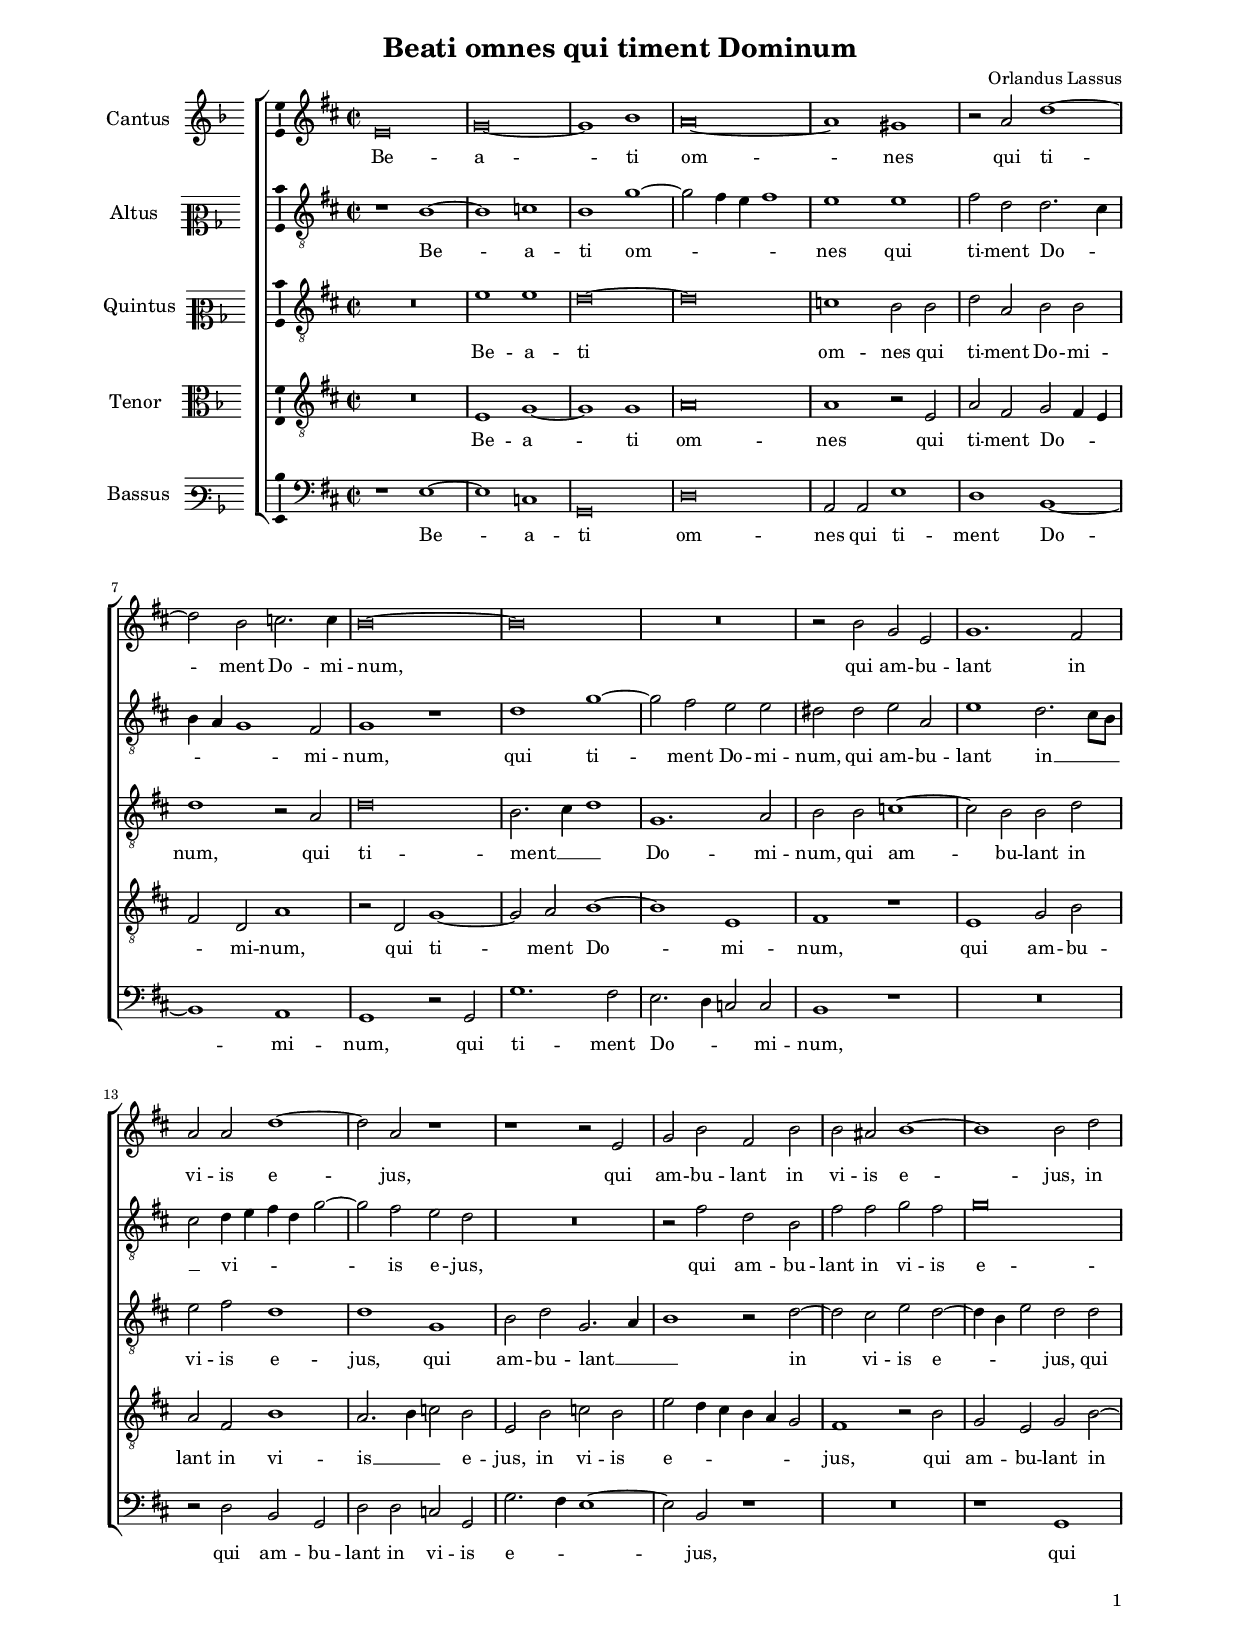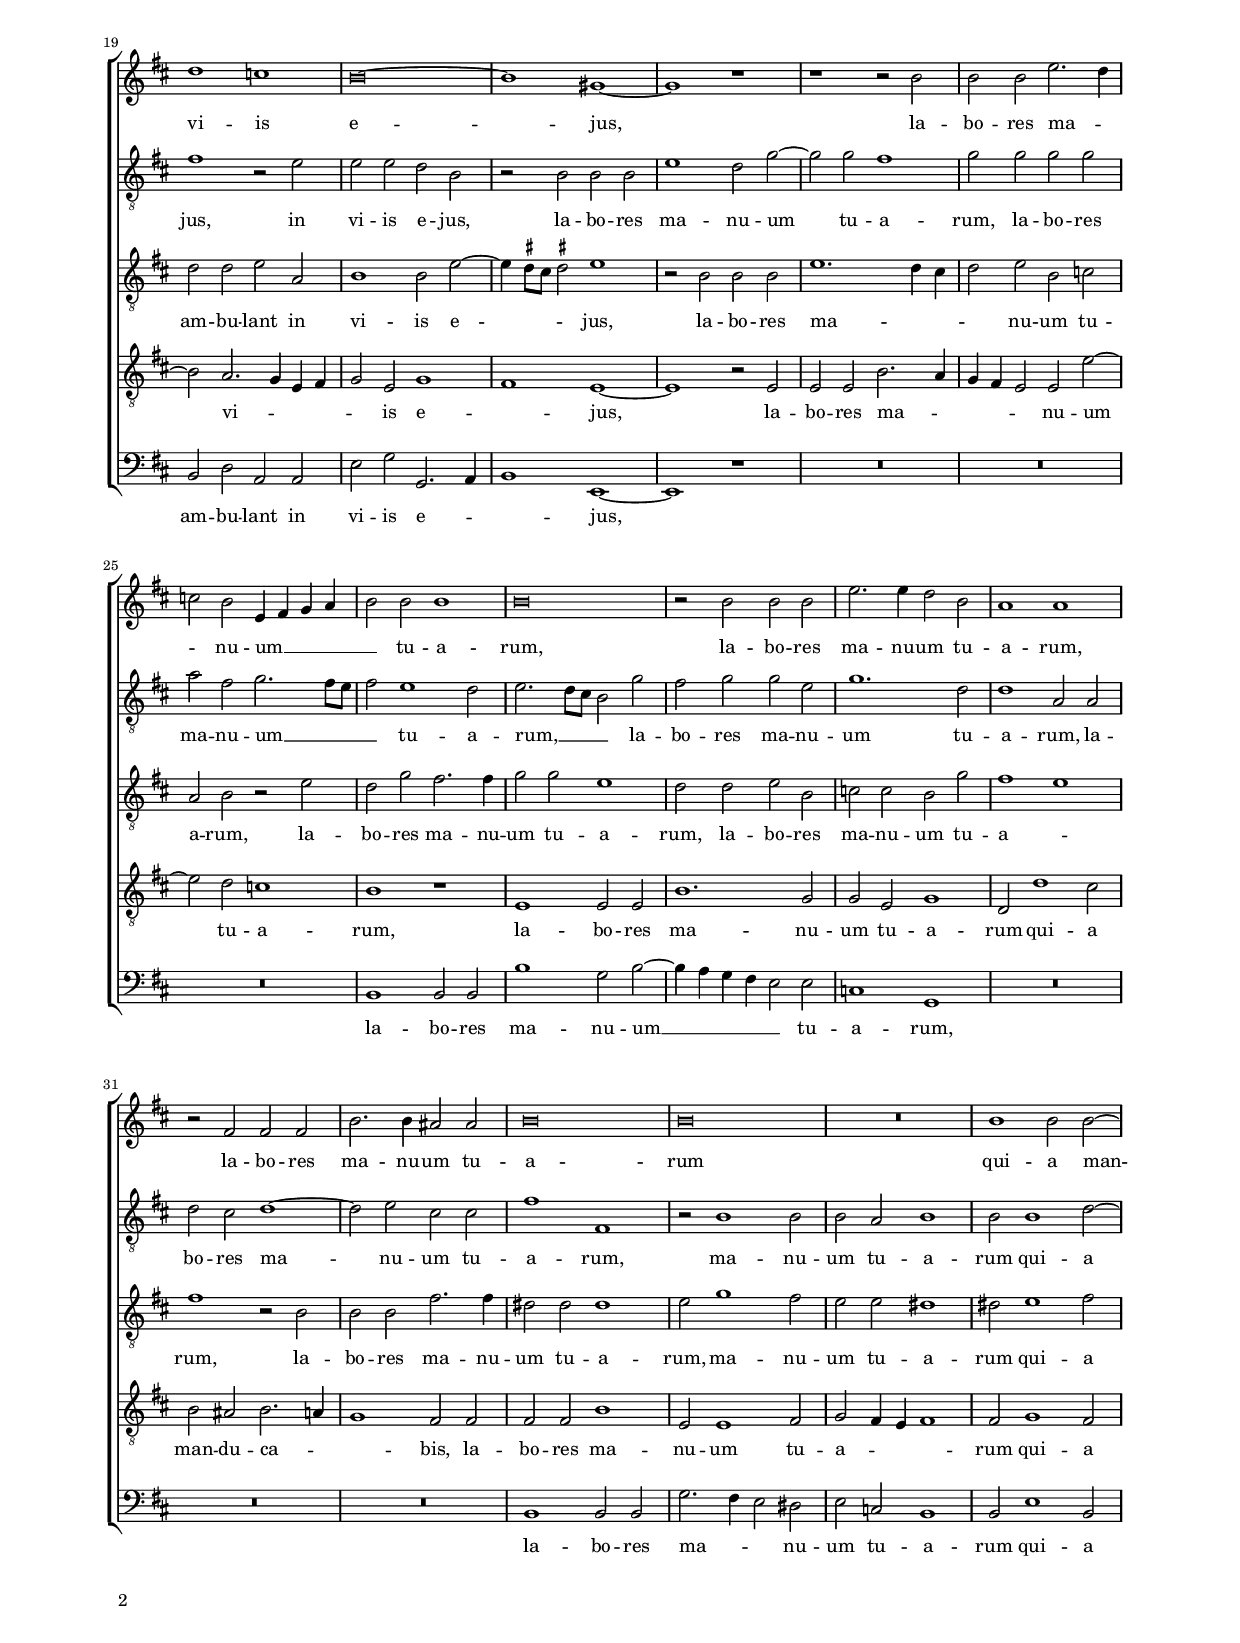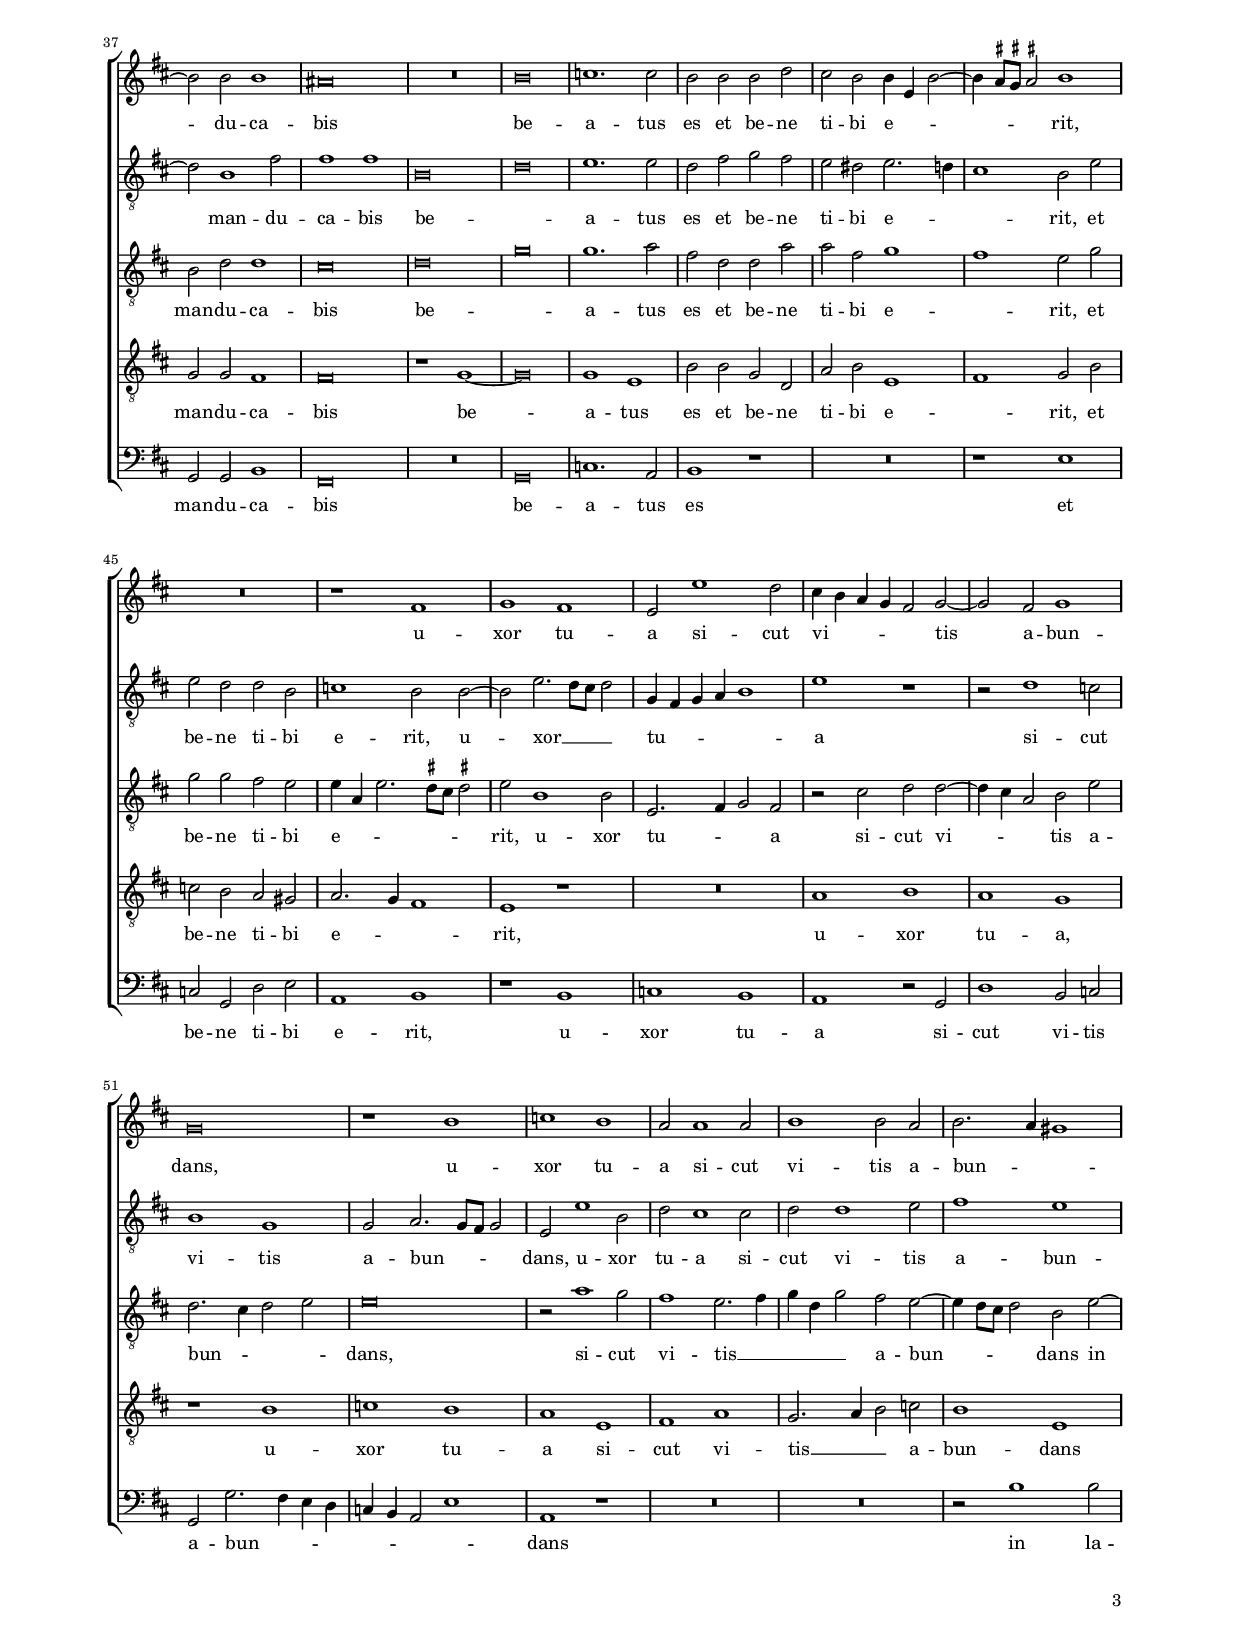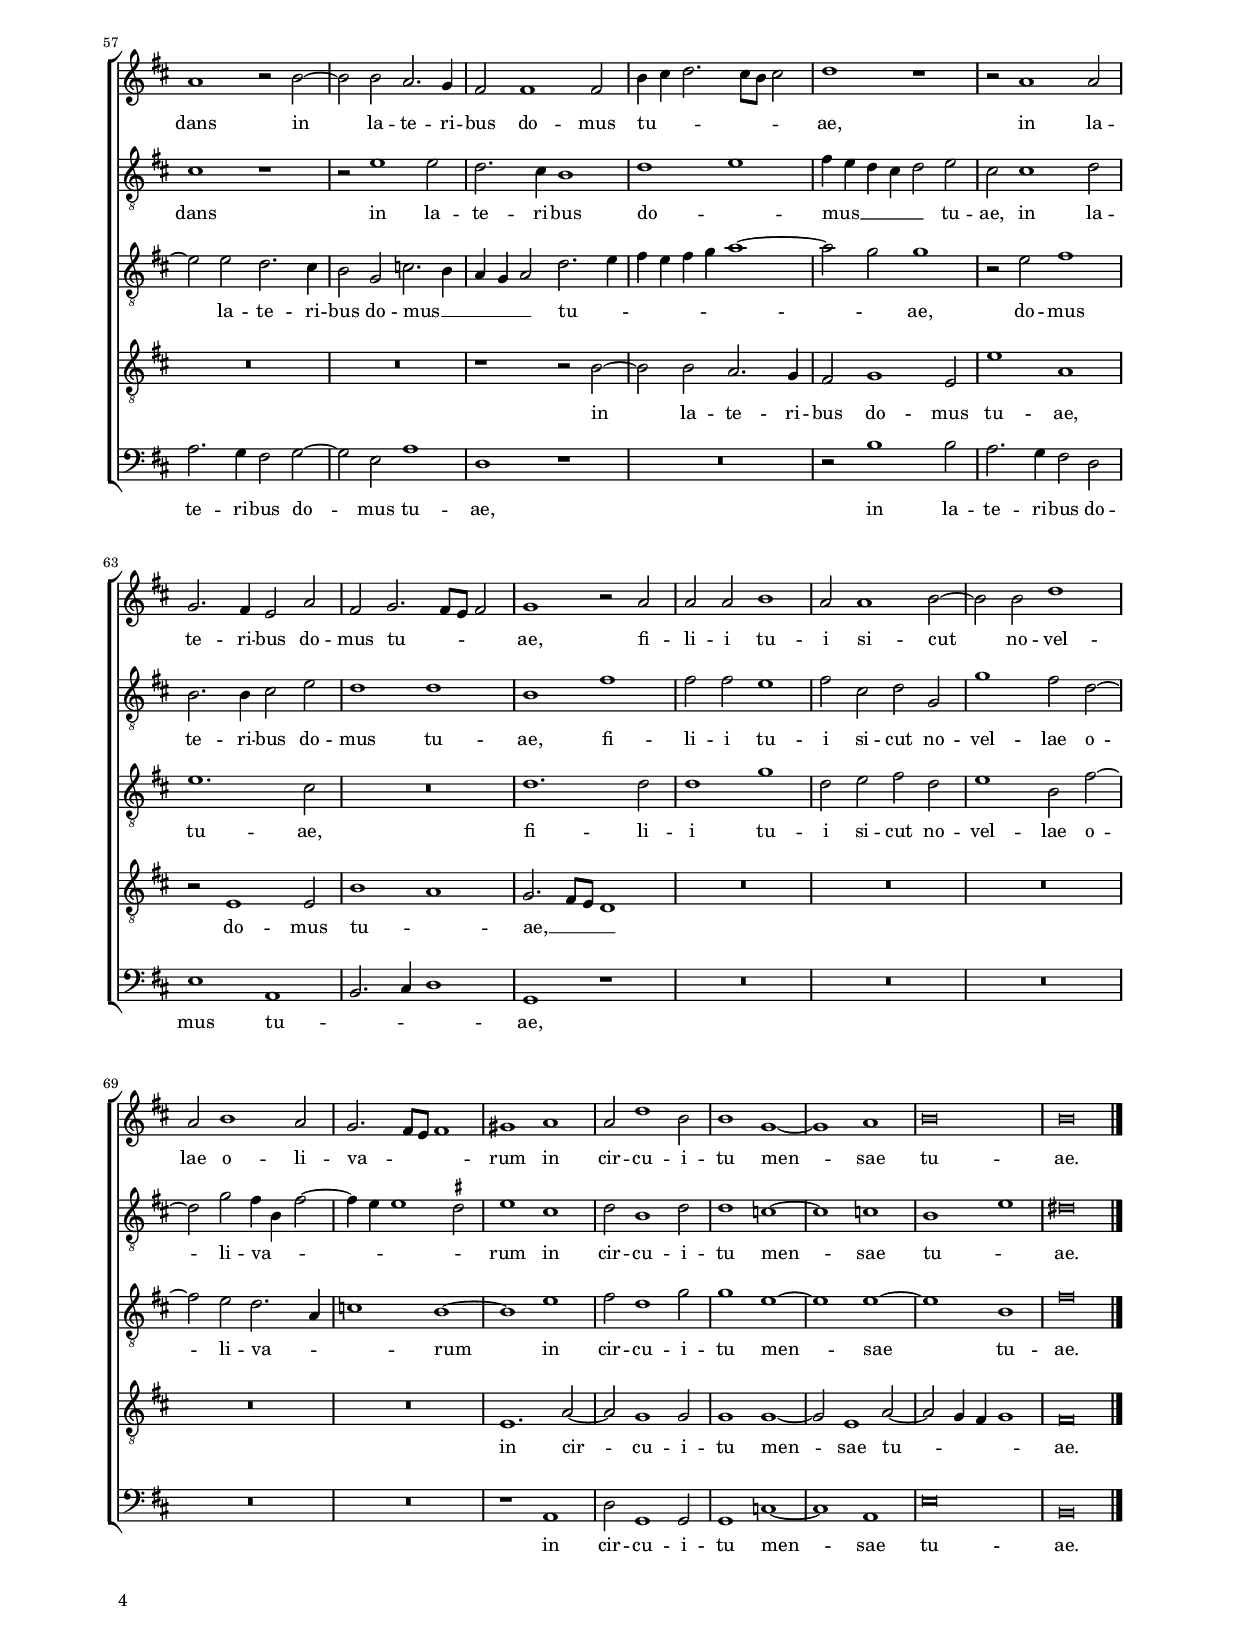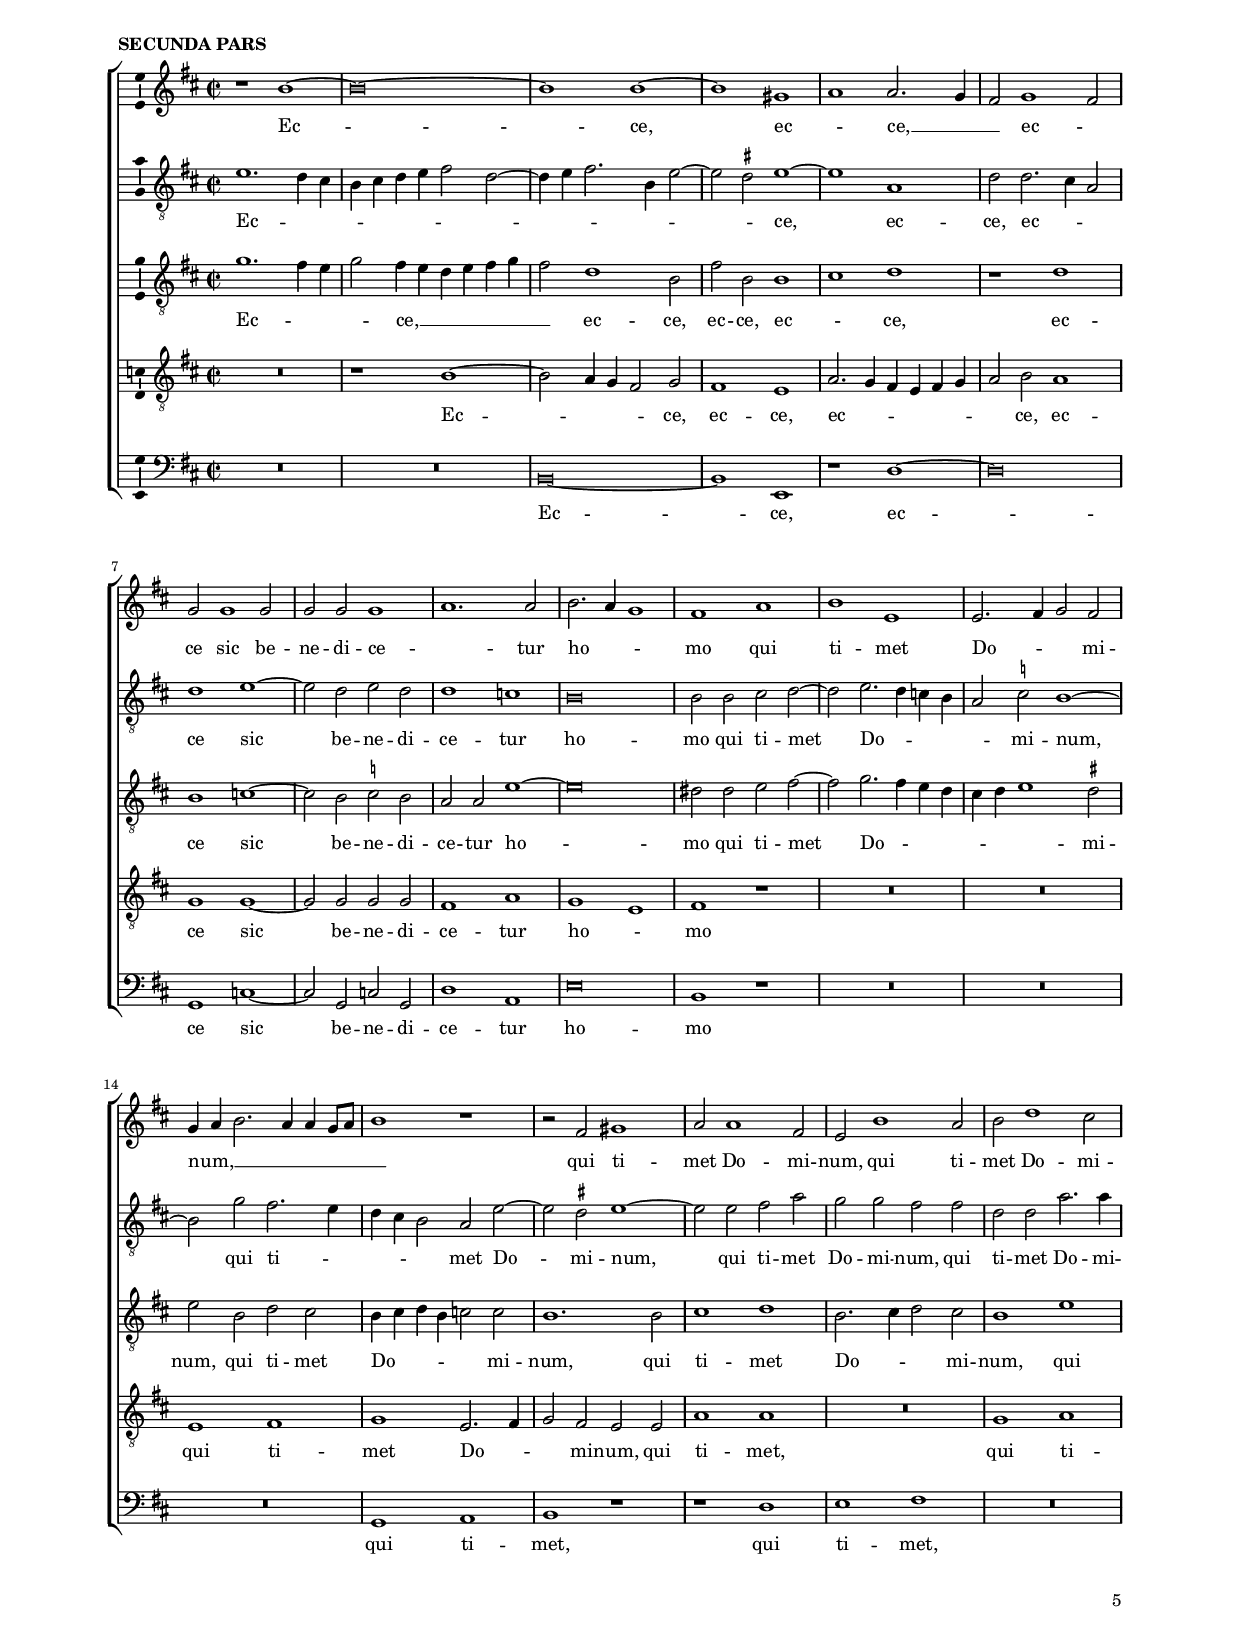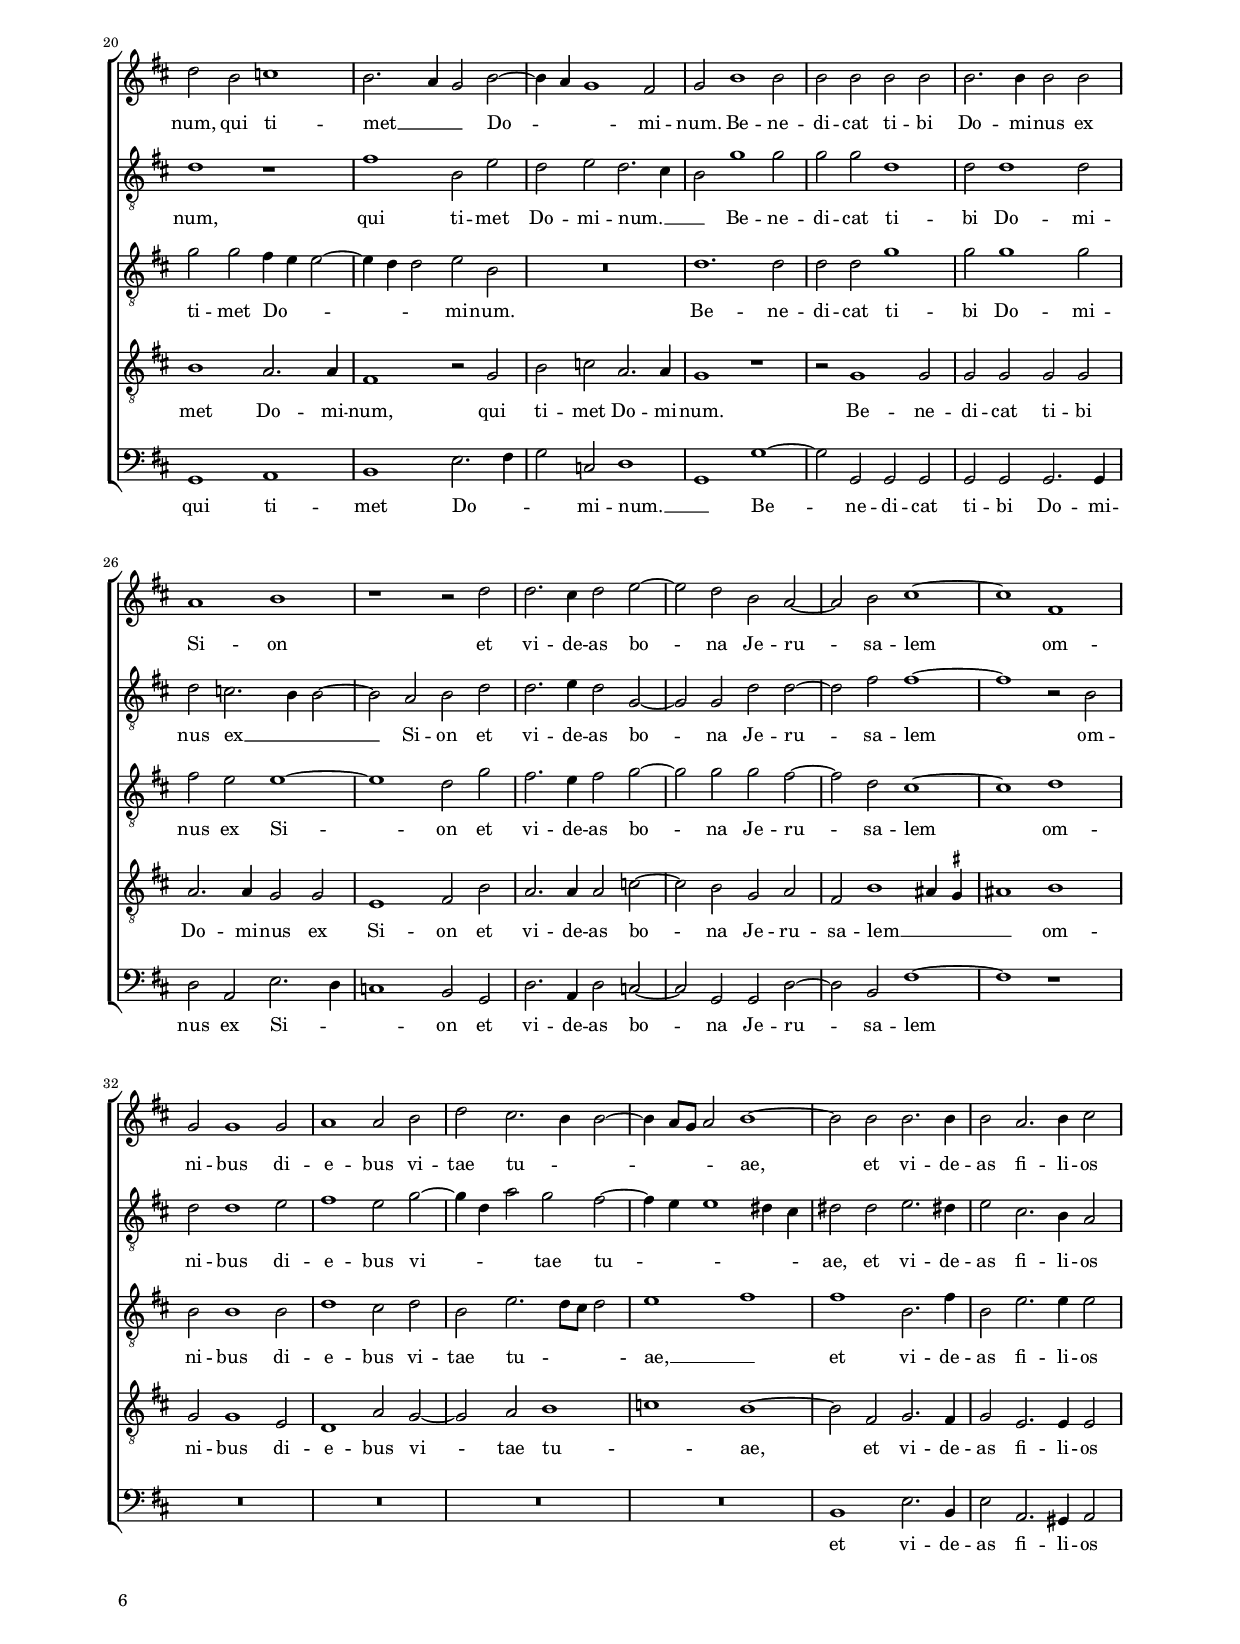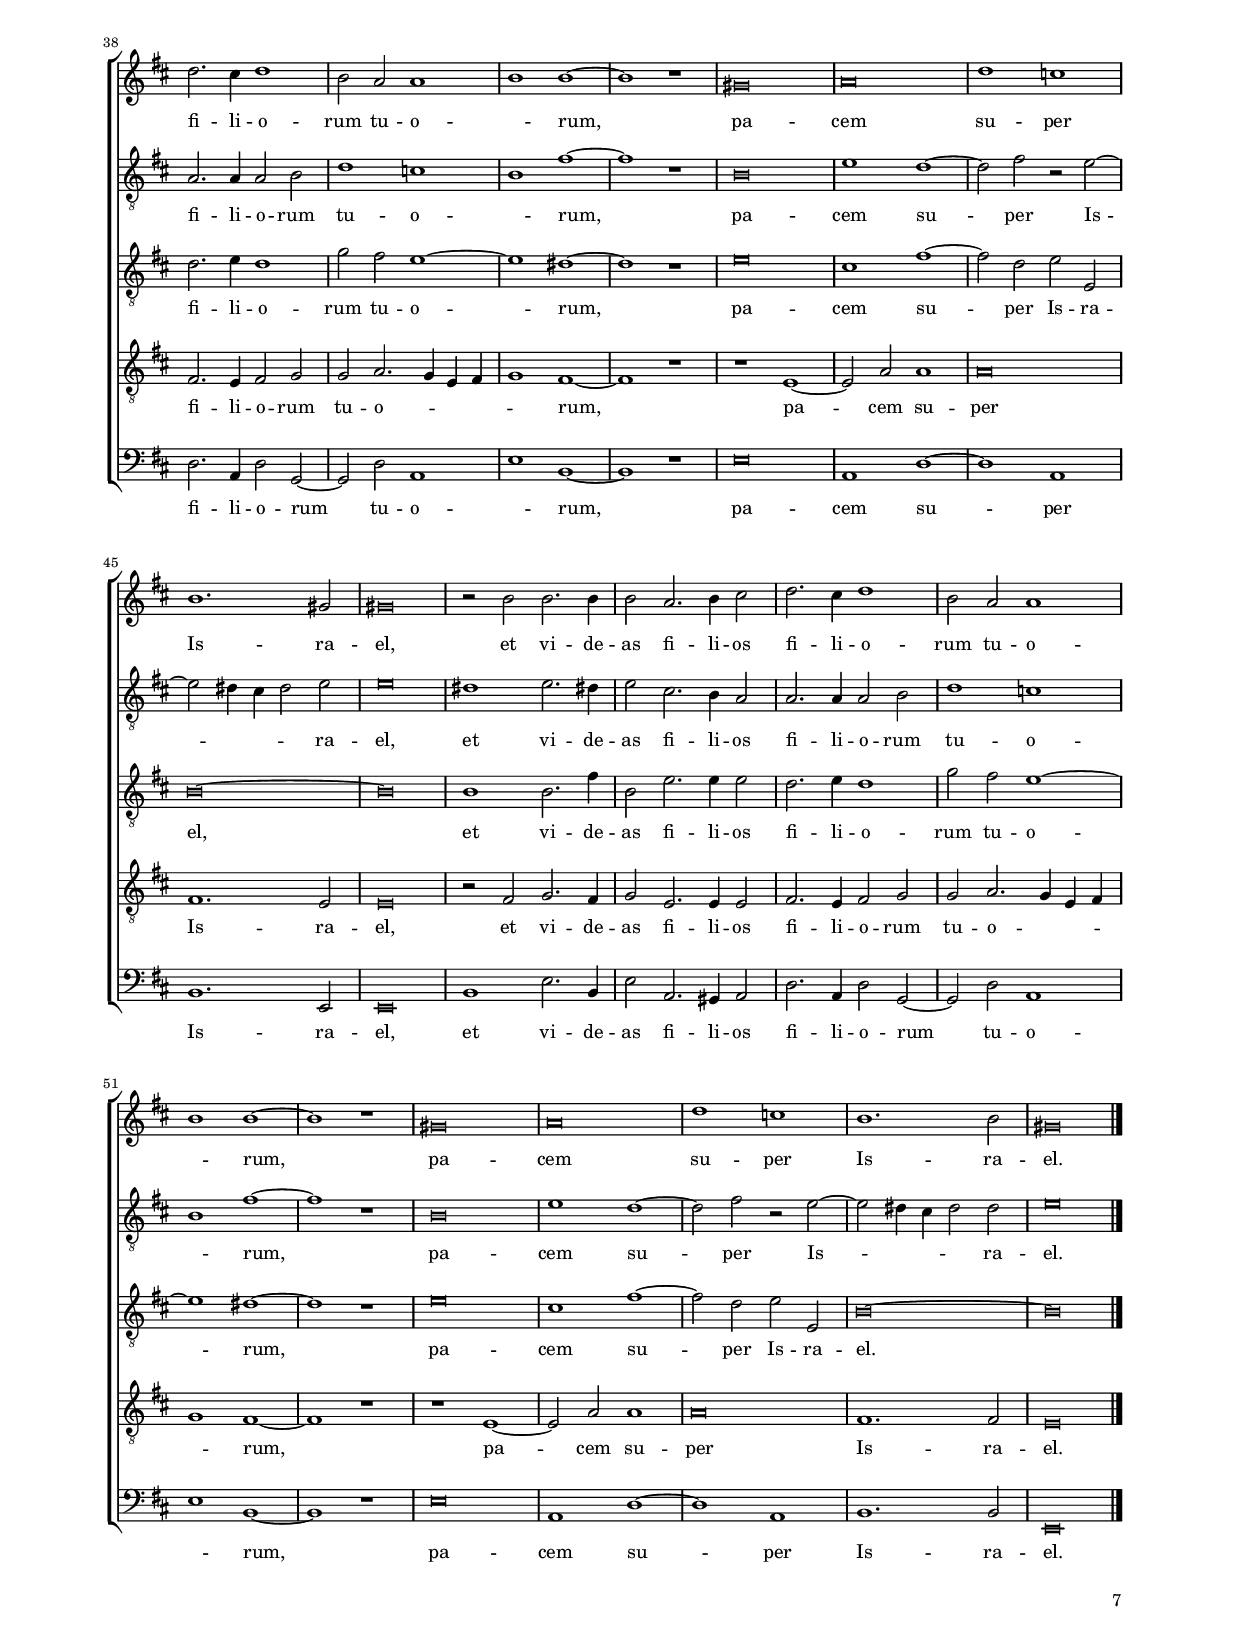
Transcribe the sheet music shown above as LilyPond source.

\header
{
  title="Beati omnes qui timent Dominum"
  composer="Orlandus Lassus"
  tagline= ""
}

\version "2.22.0"
\include "deutsch.ly"
#(set-global-staff-size 15)
#(ly:set-option 'point-and-click #f)

	
	ficta = { \once \set suggestAccidentals = ##t }
	
	forget = #(define-music-function (music) (ly:music?) #{
		\accidentalStyle forget
		$music
		\accidentalStyle default
		#})

    m = \melisma
    me = \melismaEnd

\paper
	{
	top-margin = 1.8 \cm
	bottom-margin = 1.2 \cm
	left-margin = 2 \cm
	right-margin = 2 \cm
	ragged-bottom = ##f
	ragged-last-bottom = ##t
	print-page-number = ##f
	score-system-spacing = #'((basic-distance . 16) (minimum-distance . 14) (padding . 5) (strechability . 150))
	system-system-spacing = #'((basic-distance . 16) (minimum-distance . 14) (padding . 5) (strechability . 150))
    oddFooterMarkup=\markup   \fill-line { "" \fromproperty #'page:page-number-string }
    evenFooterMarkup=\markup  \fill-line { \fromproperty #'page:page-number-string "" }
    last-bottom-spacing = #'((basic-distance . 12) (minimum-distance . 7) (padding . 4))
	systems-per-page = 3
%	min-systems-per-page = 3
	}

global = {
	\key f \major
	\time 2/2 \set Score.measureLength = #(ly:make-moment 2/1)
    \set Score.tempoHideNote = ##t
    \tempo 2 = 90
	\skip 1*2*76 \bar "|."
	}
	

incipitcantus = \markup { \score {
	{
	\set Staff.instrumentName = \markup { \fontsize #1 "Cantus" }
	\key f \major
	\clef violin
	s4 \bar ""
	}
	\layout  {
	raggedright = ##t
	indent = 1.5 \cm
	line-width = 2.5 \cm
	\context { \Staff \remove Time_signature_engraver }
	\override Staff.Clef.Y-extent = #'(0 . 0)
	}} \hspace #1 }
      
      
incipitaltus = \markup { \score {
	{
	\set Staff.instrumentName = \markup { \fontsize #1 "Altus" }
	\key f \major
	\clef mezzosoprano
	s4 \bar ""
	}
	\layout  {
	raggedright = ##t
	indent = 1.5 \cm
	line-width = 2.5 \cm
	\context { \Staff \remove Time_signature_engraver }
	\override Staff.Clef.Y-extent = #'(0 . 0)
	}} \hspace #1 }
      
      
incipitquintus = \markup { \score {
	{
	\set Staff.instrumentName = \markup { \fontsize #1 "Quintus" }
	\key f \major
	\clef mezzosoprano
	s4 \bar ""
	}
	\layout  {
	raggedright = ##t
	indent = 1.5 \cm
	line-width = 2.5 \cm
	\context { \Staff \remove Time_signature_engraver }
	\override Staff.Clef.Y-extent = #'(0 . 0)
	}} \hspace #1 }


incipittenor = \markup { \score {
	{
	\set Staff.instrumentName = \markup { \fontsize #1 "Tenor" }
	\key f \major
	\clef alto
	s4 \bar ""
	}
	\layout  {
	raggedright = ##t
	indent = 1.5 \cm
	line-width = 2.5 \cm
	\context { \Staff \remove Time_signature_engraver }
	\override Staff.Clef.Y-extent = #'(0 . 0)
	}} \hspace #1 }
      
      
incipitbassus = \markup { \score {
	{
	\set Staff.instrumentName = \markup { \fontsize #1 "Bassus" }
	\key f \major
	\clef varbaritone
	s4 \bar ""
	}
	\layout  {
	raggedright = ##t
	indent = 1.5 \cm
	line-width = 2.5 \cm
	\context { \Staff \remove Time_signature_engraver }
	\override Staff.Clef.Y-extent = #'(0 . 0)
	}} \hspace #1 }


cantus = \relative c''
	{
	g\breve
	b\breve~
	b1 d
	c\breve~
%5
	c1 h |
	r2 c f1~
	f2 d es2. es4
	d\breve~
	d\breve
%10
	R\breve |
	r2 d b g
	b1. a2
	c2 c f1~
	f2 c r1
%15
	r1 r2 g |
	b2 d a d
	d2 cis d1~
	d1 d2 f
	f1 es
%20
	d\breve~ |
	d1 h~
	h1 r
	r1 r2 d
	d2 d g2. \m f4
%25
	es2 \me d g,4 \m a b c |
	d2 \me d d1
	d\breve
	r2 d d d
	g2. g4 f2 d
%30
	c1 c |
	r2 a a a
	d2. d4 cis2 cis
	d\breve
	d\breve
%35
	R\breve |
	d1 d2 d~
	d2 d d1
	cis\breve
	R\breve
%40
	d\breve |
	es1. es2
	d2 d d f
	e2 d d4 \m g, d'2~
	d4 \ficta cis8 \ficta h \ficta cis!2 \me d1
%45
	R\breve |
	r1 a
	b1 a
	g2 g'1 f2
	e4 \m d c b a2 \me b~
%50
	b2 a b1 |
	b\breve
	r1 d
	es1 d
	c2 c1 c2
%55
	d1 d2 c |
	d2. \m c4 h1 \me
	c1 r2 d~
	d2 d c2. b4
	a2 a1 a2
%60
	d4 \m e f2. e8 d e2 \me |
	f1 r
	r2 c1 c2
	b2. a4 g2 c
	a2 b2. \m a8 g a2 \me
%65
	b1 r2 c |
	c2 c d1
	c2 c1 d2~
	d2 d f1
	c2 d1 c2
%70
	b2. \m a8 g a1 \me |
	h1 c
	c2 f1 d2
	d1 b~
	b1 c
%75
	d\breve |
	d\breve |
	}


altus = \relative c'
  {
	r1 d~
	d1 es1
	d1 b'~
	b2 \m a4 g a1 \me
%5
	g1 g |
	a2 f f2. \m e4
	d4 c b1 \me a2
	b1 r
	f' b~
%10
	b2 a g g |
	fis2 fis g c,
	g'1 f2. \m e8 d
	e2 \me f4 \m g a f b2~
	b2 \me a g f
%15
	R\breve |
	r2 a f d
	a'2 a b a
	b\breve
	a1 r2 g
%20
	g2 g f d |
	r2 d d d
	g1 f2 b~
	b2 b a1
	b2 b b b
%25
	c2 a b2. \m a8 g |
	a2 \me g1 f2
	g2. \m f8 e d2 \me b'
	a2 b b g
	b1. f2
%30
	f1 c2 c |
	f2 e f1~
	f2 g e e
	a1 a,
	r2 d1 d2
%35
	d2 c d1 |
	d2 d1 f2~
	f2 d1 a'2
	a1 a
	d,\breve \m
%40
	f\breve \me |
	g1. g2
	f2 a b a
	g2 fis g2. \m f4
	e1 \me d2 g
%45
	g2 f f d |
	es1 d2 d~
	d2 g2. \m f8 e f2 \me
	b,4 \m a b c d1 \me
	g1 r
%50
	r2 f1 es2 |
	d1 b
	b2 c2. \m b8 a b2 \me
	g2 g'1 d2
	f2 e1 e2
%55
	f2 f1 g2 |
	a1 g
	e1 r
	r2 g1 g2
	f2. e4 d1
%60
	f1 \m g \me |
	a4 \m g f e f2 \me g
	e2 e1 f2
	d2. d4 e2 g
	f1 f
%65
	d1 a'1 |
	a2 a g1
	a2 e f b,
	b'1 a2 f~
	f2 b a4 \m d, a'2~
%70
	a4 g g1 \ficta fis2 \me |
	g1 e
	f2 d1 f2
	f1 es~
	es es
%75
	d1 \m g \me |
	fis\breve |
	}


quintus = \relative c'
	{
	R\breve
	g'1 g
	f\breve~
	f\breve
%5
	es1 d2 d |
	f2 c d d
	f1 r2 c
	f\breve
	d2. \m e4 f1 \me
%10
	b,1. c2 |
	d2 d es1~
	es2 d d f
	g2 a f1
	f1 b,
%15
	d2 f b,2. \m c4 |
	d1 \me r2 f~
	f2 e g f~
	f4 \m d g2 \me f f
	f2 f g c,
%20
	d1 d2 g~ |
	g4 \m \ficta fis8 e \ficta fis!2 \me g1
	r2 d d d
	g1. \m f4 e
	f2 \me g d es
%25
	c2 d r g |
	f2 b a2. a4
	b2 b g1
	f2 f g d
	es2 es d b'
%30
	a1 \m g \me |
	a1 r2 d,
	d2 d a'2. a4
	fis2 fis fis1
	g2 b1 a2
%35
	g2 g fis1 |
	fis2 g1 a2
	d,2 f f1
	e\breve
	f\breve \m
%40
	b\breve \me |
	b1. c2
	a2 f f c'
	c2 a b1 \m
	a1 \me g2 b
%45
	b2 b a g |
	g4 \m c, g'2. \ficta fis8 e \ficta fis!2 \me
	g2 d1 d2
	g,2. \m a4 b2 \me a
	r2 e' f f~
%50
	f4 \m e c2 \me d g |
	f2. \m e4 f2 g \me
	g\breve
	r2 c1 b2
	a1 g2. \m a4
%55
	b4 f b2 \me a g~ |
	g4 \m f8 e f2 \me d g~
	g2 g f2. e4
	d2 b es2. \m d4
	c4 b c2 \me f2. \m g4
%60
	a4 g a b c1~ |
	c2 b \me b1
	r2 g a1
	g1. e2
	R\breve
%65
	f1. f2 |
	f1 b
	f2 g a f
	g1 d2 a'~
	a2 g f2. \m c4
%70
	es1 \me d~ |
	d1 g
	a2 f1 b2
	b1 g~
	g1 g~
%75
	g1 d |
	a'\breve |
	}


tenor = \relative c'
	{
	R\breve
	g1 b~
	b1 b
	c\breve
%5
	c1 r2 g |
	c2 a b \m a4 g
	a2 \me f c'1
	r2 f, b1~
	b2 c d1~
%10
	d1 g, |
	a1 r
	g1 b2 d
	c2 a d1
	c2. \m d4 es2 \me d
%15
	g,2 d' es d |
	g2 \m f4 e d c b2 \me
	a1 r2 d
	b2 g b d~
	d2 c2. \m b4 g a
%20
	b2 \me g b1 \m |
	a1 \me g~
	g1 r2 g
	g2 g d'2. \m c4
	b4 a g2 \me g g'~
%25
	g2 f es1 |
	d1 r
	g,1 g2 g
	d'1. b2
	b2 g b1
%30
	f2 f'1 e2 |
	d2 cis d2. \m c4
	b1 \me a2 a
	a2 a d1
	g,2 g1 a2
%35
	b2 \m a4 g a1 \me |
	a2 b1 a2
	b2 b a1
	a\breve
	r1 b~
%40
	b\breve |
	b1 g
	d'2 d b f
	c'2 d g,1 \m
	a1 \me b2 d
%45
	es2 d c h |
	c2. \m b4 a1 \me
	g1 r
	R\breve
	c1 d
%50
	c1 b |
	r1 d
	es1 d
	c1 g
	a1 c
%55
	b2. \m c4 d2 \me es |
	d1 g,
	R\breve
	R\breve
	r1 r2 d'~
%60
	d2 d c2. b4 |
	a2 b1 g2
	g'1 c,
	r2 g1 g2
	d'1 \m c \me
%65
	b2. \m a8 g f1 \me |
	R\breve
	R\breve
	R\breve
	R\breve
%70
	R\breve |
	g1. c2~
	c2 b1 b2
	b1 b~
	b2 g1 c2~
%75
	c2 \m b4 a b1 \me |
	a\breve |
	}


bassus = \relative c
	{
	r1 g'~
	g1 es
	b\breve
	f'\breve
%5
	c2 c g'1 |
	f1 d~
	d1 c
	b1 r2 b
	b'1. a2
%10
	g2. \m f4 es2 \me es |
	d1 r
	R\breve
	r2 f d b
	f'2 f es b
%15
	b'2. \m a4 g1~ |
	g2 \me d r1
	R\breve
	r1 b
	d2 f c c
%20
	g'2 b b,2. \m c4 |
	d1 \me g,~
	g1 r
	R\breve
	R\breve
%25
	R\breve |
	d'1 d2 d
	d'1 b2 d~
	d4 \m c b a g2 \me g
	es1 b
%30
	R\breve |
	R\breve
	R\breve
	d1 d2 d
	b'2. \m a4 g2 \me fis
%35
	g2 es d1 |
	d2 g1 d2
	b2 b d1
	a\breve
	R\breve
%40
	b\breve |
	es1. c2
	d1 r
	R\breve
	r1 g
%45
	es2 b f' g |
	c,1 d
	r1 d
	es1 d
	c1 r2 b
%50
	f'1 d2 es |
	b2 b'2. \m a4 g f
	es4 d c2 g'1 \me
	c,1 r
	R\breve
%55
	R\breve |
	r2 d'1 d2
	c2. b4 a2 b~
	b2 g c1
	f,1 r
%60
	R\breve |
	r2 d'1 d2
	c2. b4 a2 f
	g1 c,1 \m
	d2. e4 f1 \me
%65
	b,1 r |
	R\breve
	R\breve
	R\breve
	R\breve
%70
	R\breve |
	r1 c
	f2 b,1 b2
	b1 es~
	es1 c
%75
	g'\breve |
	d\breve |
	}


lyricscantus = \lyricmode {
	Be -- a -- ti om -- nes qui ti -- ment Do -- mi -- num,
	qui am -- bu -- lant in vi -- is e -- jus,
	qui am -- bu -- lant in vi -- is e -- jus,
	in vi -- is e -- jus,
	la -- bo -- res ma -- nu -- um __ tu -- a -- rum,
	la -- bo -- res ma -- nu -- um tu -- a -- rum,
	la -- bo -- res ma -- nu -- um tu -- a -- rum
	qui -- a man -- du -- ca -- bis
	be -- a -- tus es et be -- ne ti -- bi e -- rit,
	u -- xor tu -- a si -- cut vi -- tis a -- bun -- dans,
	u -- xor tu -- a si -- cut vi -- tis a -- bun -- dans
	in la -- te -- ri -- bus do -- mus tu -- ae,
	in la -- te -- ri -- bus do -- mus tu -- ae,
	fi -- li -- i tu -- i si -- cut no -- vel -- lae o -- li -- va -- rum
	in cir -- cu -- i -- tu men -- sae tu -- ae.
	}


lyricsaltus = \lyricmode {
	Be -- a -- ti om -- nes qui ti -- ment Do -- mi -- num,
	qui ti -- ment Do -- mi -- num,
	qui am -- bu -- lant in __ vi -- is e -- jus,
	qui am -- bu -- lant in vi -- is e -- jus,
	in vi -- is e -- jus,
	la -- bo -- res ma -- nu -- um tu -- a -- rum,
	la -- bo -- res ma -- nu -- um __ tu -- a -- rum, __
	la -- bo -- res ma -- nu -- um tu -- a -- rum,
	la -- bo -- res ma -- nu -- um tu -- a -- rum,
	ma -- nu -- um tu -- a -- rum
	qui -- a man -- du -- ca -- bis
	be -- a -- tus es et be -- ne ti -- bi e -- rit,
	et be -- ne ti -- bi e -- rit,
	u -- xor __ tu -- a si -- cut vi -- tis a -- bun -- dans,
	u -- xor tu -- a si -- cut vi -- tis a -- bun -- dans
	in la -- te -- ri -- bus do -- mus __ tu -- ae,
	in la -- te -- ri -- bus do -- mus tu -- ae,
	fi -- li -- i tu -- i si -- cut no -- vel -- lae o -- li -- va -- rum
	in cir -- cu -- i -- tu men -- sae tu -- ae.
	}


lyricsquintus = \lyricmode {
	Be -- a -- ti om -- nes qui ti -- ment Do -- mi -- num,
	qui ti -- ment __ Do -- mi -- num,
	qui am -- bu -- lant in vi -- is e -- jus,
	qui am -- bu -- lant __ in vi -- is e -- jus,
	qui am -- bu -- lant in vi -- is e -- jus,
	la -- bo -- res ma -- nu -- um tu -- a -- rum,
	la -- bo -- res ma -- nu -- um tu -- a -- rum,
	la -- bo -- res ma -- nu -- um tu -- a -- rum,
	la -- bo -- res ma -- nu -- um tu -- a -- rum,
	ma -- nu -- um tu -- a -- rum
	qui -- a man -- du -- ca -- bis
	be -- a -- tus es et be -- ne ti -- bi e -- rit,
	et be -- ne ti -- bi e -- rit,
	u -- xor tu -- a si -- cut vi -- tis a -- bun -- dans,
	si -- cut vi -- tis __ a -- bun -- dans
	in la -- te -- ri -- bus do -- mus __ tu -- ae,
	do -- mus tu -- ae,
	fi -- li -- i tu -- i si -- cut no -- vel -- lae o -- li -- va -- rum
	in cir -- cu -- i -- tu men -- sae tu -- ae.
	}


lyricstenor = \lyricmode {
	Be -- a -- ti om -- nes qui ti -- ment Do -- mi -- num,
	qui ti -- ment Do -- mi -- num,
	qui am -- bu -- lant in vi -- is __ e -- jus,
	in vi -- is e -- jus,
	qui am -- bu -- lant in vi -- is e -- jus,
	la -- bo -- res ma -- nu -- um tu -- a -- rum,
	la -- bo -- res ma -- nu -- um tu -- a -- rum
	qui -- a man -- du -- ca -- bis,
	la -- bo -- res ma -- nu -- um tu -- a -- rum
	qui -- a man -- du -- ca -- bis
	be -- a -- tus es et be -- ne ti -- bi e -- rit,
	et be -- ne ti -- bi e -- rit,
	u -- xor tu -- a,
	u -- xor tu -- a si -- cut vi -- tis __ a -- bun -- dans
	in la -- te -- ri -- bus do -- mus tu -- ae,
	do -- mus tu -- ae, __
	in cir -- cu -- i -- tu men -- sae tu -- ae.
	}


lyricsbassus = \lyricmode {
	Be -- a -- ti om -- nes qui ti -- ment Do -- mi -- num,
	qui ti -- ment Do -- mi -- num,
	qui am -- bu -- lant in vi -- is e -- jus,
	qui am -- bu -- lant in vi -- is e -- jus,
	la -- bo -- res ma -- nu -- um __ tu -- a -- rum,
	la -- bo -- res ma -- nu -- um tu -- a -- rum
	qui -- a man -- du -- ca -- bis
	be -- a -- tus es et be -- ne ti -- bi e -- rit,
	u -- xor tu -- a si -- cut vi -- tis a -- bun -- dans
	in la -- te -- ri -- bus do -- mus tu -- ae,
	in la -- te -- ri -- bus do -- mus tu -- ae,
	in cir -- cu -- i -- tu men -- sae tu -- ae.
	}


\score
{  
    \transpose f d {
	\new ChoirStaff \with { \override StaffGrouper.staff-staff-spacing.basic-distance = #12 }
	<<

	\new Staff << \global
	\new Voice="v1" {
		\set Staff.instrumentName=\incipitcantus
		\set Staff.midiInstrument = "reed organ"
		\clef violin
		\cantus }
	\new Lyrics \lyricsto "v1" {\lyricscantus }
	>>


	\new Staff << \global
	\new Voice="v2" {
		\set Staff.instrumentName=\incipitaltus
		\set Staff.midiInstrument = "reed organ"
        \clef "G_8"
		\altus}
	\new Lyrics \lyricsto "v2" {\lyricsaltus }
	>>


	\new Staff << \global
	\new Voice="v5" {
		\set Staff.instrumentName=\incipitquintus
		\set Staff.midiInstrument = "reed organ"
		\clef "G_8"
		\quintus}
	\new Lyrics \lyricsto "v5" {\lyricsquintus }
	>>


	\new Staff << \global
	\new Voice="v3" {
		\set Staff.instrumentName=\incipittenor
		\set Staff.midiInstrument = "reed organ"
		\clef "G_8"
		\tenor }
	\new Lyrics \lyricsto "v3" {\lyricstenor }
	>>


	\new Staff << \global
	\new Voice="v4" {
		\set Staff.instrumentName=\incipitbassus
		\set Staff.midiInstrument = "reed organ"
		\clef bass
		\bassus }
	\new Lyrics \lyricsto "v4" {\lyricsbassus}
	>>

	>>
	} % transpose

	\layout
	{
	indent = 2.5 \cm
	\context { \Staff \override TimeSignature.break-visibility = #end-of-line-invisible }
	\context { \Lyrics \override VerticalAxisGroup.nonstaff-relatedstaff-spacing.padding = #1.4 }
%	\context { \Lyrics \override LyricText.font-size = #1 }
	\context { \Staff \consists "Ambitus_engraver" }
	\context { \Score \override BarNumber.padding = #2 }
	\context { \Voice \override NoteHead.style = #'baroque }
	}


\midi
	{
	}

}

%%%%%%%%%%%%%%%%%%%%  PARS SECUNDA


global = {
	\key f \major
	\time 2/2 \set Score.measureLength = #(ly:make-moment 2/1)
    \set Score.tempoHideNote = ##t
    \tempo 2 = 90
	\skip 1*2*57 \bar "|."
	}


cantus =  \relative c''
	{
	r1 d~
	d\breve~
	d1 d~
	d1 h \m
%5
	c1 \me c2. \m b4 |
	a2 \me b1 \m a2 \me
	b2 b1 b2
	b2 b b1 \m
	c1. \me c2
%10
	d2. \m c4 b1 \me |
	a1 c
	d1 g,
	g2. \m a4 b2 \me a
	b4 \m c d2. c4 c b8 c
%15
	d1 \me r |
	r2 a h1
	c2 c1 a2
	g2 d'1 c2
	d2 f1 e2
%20
	f2 d es1 |
	d2. \m c4 b2 \me d~
	d4 \m c b1 \me a2
	b2 d1 d2
	d2 d d d
%25
	d2. d4 d2 d |
	c1 d
	r1 r2 f
	f2. e4 f2 g~
	g2 f d c~
%30
	c2 d e1~ |
	e1 a,
	b2 b1 b2
	c1 c2 d
	f2 e2. \m d4 d2~
%35
	d4 c8 b c2 \me d1~ |
	d2 d d2. d4
	d2 c2. d4 e2
	f2. e4 f1
	d2 c c1 \m
%40
	d1 \me d~ |
	d1 r
	h\breve
	c\breve
	f1 es
%45
	d1. h2 |
	h\breve
	r2 d d2. d4
	d2 c2. d4 e2
	f2. e4 f1
%50
	d2 c c1 \m |
	d1 \me d~
	d1 r
	h\breve
	c\breve
%55
	f1 es |
	d1. d2
	h\breve |
	}


altus =  \relative c'
    {
	g'1. \m f4 e
	d4 e f g a 2 f~
	f4 g a2. d,4 g2~
	g \ficta fis \me g1~
%5
	g1 c, |
	f2 f2. \m e4 c2 \me
	f1 g~
	g2 f g f
	f1 es
%10
	d\breve |
	d2 d e f~
	f2 g2. \m f4 es d
	c2 \me \ficta es2 d1~
	d2 b' a2. \m g4
%15
	f4 e d2 \me c g'~ |
	g2 \ficta fis g1~
	g2 g a c
	b2 b a a
	f2 f c'2. c4
%20
	f,1 r |
	a1 d,2 g
	f2 g f2. \m e4
	d2 \me b'1 b2
	b2 b f1
%25
	f2 f1 f2 |
	f2 es2. \m d4 d2~ 
	d2 \me c d f
	f2. g4 f2 b,~
	b2 b f' f~
%30
	f2 a a1~ |
	a1 r2 d,
	f2 f1 g2
	a1 g2 b~
	b4 \m f c'2 \me b a~
%35
	a4 \m g g1 fis4 e \me |
	fis2 fis g2. fis!4
	g2 e2. d4 c2
	c2. c4 c2 d
	f1 es1 \m
%40
	d1 \me a'~ |
	a1 r
	d,\breve
	g1 f~
	f2 a r g~
%45
	g2 \m fis4 e fis2 \me g |
	g\breve
	fis1 g2. fis!4
	g2 e2. d4 c2
	c2. c4 c2 d
%50
	f1 es \m |
	d1 \me a'~
	a1 r
	d,\breve
	g1 f~
%55
	f2 a r g~ |
	g2 \m fis4 e fis2 \me fis
	g\breve |
	}


quintus =  \relative c'
	{
	b'1. \m a4 g
	b2 \me a4 \m g f g a b
	a2 \me f1 d2
	a'2 d, d1 \m
%5
	e1 \me f |
	r1 f
	d1 es~
	es2 d \ficta es! d
	c2 c g'1~
%10
	g\breve |
	fis2 fis g a~
	a2 b2. \m a4 g f
	e4 f g1 \me \ficta fis2
	g2 d f e
%15
	d4 \m e f d es2 \me es |
	d1. d2
	e1 f
	d2. \m e4 f2 \me e
	d1 g
%20
	b2 b a4 \m g g2~ |
	g4 f f2 \me g d
	R\breve
	f1. f2
	f2 f b1
%25
	b2 b1 b2 |
	a2 g g1~
	g1 f2 b
	a2. g4 a2 b~
	b2 b b a~
%30
	a2 f e1~ |
	e1 f
	d2 d1 d2
	f1 e2 f
	d2 g2. \m f8 e f2 \me
%35
	g1 \m a \me |
	a1 d,2. a'4
	d,2 g2. g4 g2
	f2. g4 f1
	b2 a g1~
%40
	g1 fis~ |
	fis1 r
	g\breve
	e1 a~
	a2 f g g,
%45
	d'\breve~ |
	d\breve
	d1 d2. a'4
	d,2 g2. g4 g2
	f2. g4 f1
%50
	b2 a g1~ |
	g1 fis~
	fis1 r
	g\breve
	e1 a~
%55
	a2 f g g, |
	d'\breve~
	d\breve |
	}


tenor  =  \relative c'
	{
	R\breve
	r1 d~
	d2 \m c4 b a2 \me b
	a1 g
%5
	c2. \m b4 a g a b |
	c2 \me d c1
	b1 b~
	b2 b b b
	a1 c
%10
	b1 \m g \me |
	a1 r
	R\breve
	R\breve
	g1 a
%15
	b1 g2. \m a4 |
	b2 \me a g g
	c1 c
	R\breve
	b1 c
%20
	d1 c2. c4 |
	a1 r2 b
	d2 es c2. c4
	b1 r
	r2 b1 b2
%25
	b2 b b b |
	c2. c4 b2 b
	g1 a2 d
	c2. c4 c2 es~
	es2 d b c
%30
	a2 d1 \m cis4 \ficta h4 |
	cis1 \me d
	b2 b1 g2
	f1 c'2 b~
	b2 c d1 \m
%35
	es1 \me d~ |
	d2 a b2. a4
	b2 g2. g4 g2
	a2. g4 a2 b
	b2 c2. \m b4 g a
%40
	b1 \me a~ |
	a1 r
	r1 g~
	g2 c c1
	c\breve
%45
	a1. g2 |
	g\breve
	r2 a b2. a4
	b2 g2. g4 g2
	a2. g4 a2 b
%50
	b2 c2. \m b4 g a |
	b1 \me a~
	a1 r
	r1 g~
	g2 c c1
%55
	c\breve |
	a1. a2
	g\breve |
	}


bassus  =  \relative c
	{
	R\breve
	R\breve
	d\breve~
	d1 g,
%5
	r1 f'~ |
	f\breve
	b,1 es~
	es2 b es b
	f'1 c
%10
	g'\breve |
	d1 r
	R\breve
	R\breve
	R\breve
%15
	b1 c |
	d1 r
	r1 f
	g1 a
	R\breve
%20
	b,1 c |
	d1 g2. \m a4
	b2 \me es, f1 \m
	b, \me b'~
	b2 b, b b
%25
	b2 b b2. b4 |
	f'2 c g'2. \m f4 
	es1 \me d2 b 
	f'2. c4 f2 es~
	es2 b b f'~
%30
	f2 d a'1~ |
	a1 r
	R\breve
	R\breve
	R\breve
%35
	R\breve |
	d,1 g2. d4
	g2 c,2. h4 c2
	f2. c4 f2 b,~
	b2 f' c1 \m
%40
	g'1 \me d~ |
	d1 r
	g\breve
	c,1 f~
	f1 c
%45
	d1. g,2 |
	g\breve
	d'1 g2. d4
	g2 c,2. h4 c2
	f2. c4 f2 b,~
%50
	b2 f' c1 \m |
	g'1 \me d~
	d1 r
	g\breve
	c,1 f~
%55
	f1 c |
	d1. d2
	g,\breve |
	}


lyricscantus = \lyricmode {
	Ec -- ce,
	ec -- ce, __
	ec -- ce sic be -- ne -- di -- ce -- tur ho -- mo
	qui ti -- met Do -- mi -- num, __
	qui ti -- met Do -- mi -- num,
	qui ti -- met Do -- mi -- num,
	qui ti -- met __ Do -- mi -- num.
	Be -- ne -- di -- cat ti -- bi Do -- mi -- nus ex Si -- on
	et vi -- de -- as bo -- na Je -- ru -- sa -- lem
	om -- ni -- bus di -- e -- bus vi -- tae tu -- ae,
	et vi -- de -- as fi -- li -- os fi -- li -- o -- rum tu -- o -- rum,
	pa -- cem su -- per Is -- ra -- el,
	et vi -- de -- as fi -- li -- os fi -- li -- o -- rum tu -- o -- rum,
	pa -- cem su -- per Is -- ra -- el.
	}


lyricsaltus = \lyricmode {
	Ec -- ce,
	ec -- ce,
	ec -- ce sic be -- ne -- di -- ce -- tur ho -- mo
	qui ti -- met Do -- mi -- num,
	qui ti -- met Do -- mi -- num,
	qui ti -- met Do -- mi -- num,
	qui ti -- met Do -- mi -- num,
	qui ti -- met Do -- mi -- num. __
	Be -- ne -- di -- cat ti -- bi Do -- mi -- nus ex __ Si -- on
	et vi -- de -- as bo -- na Je -- ru -- sa -- lem
	om -- ni -- bus di -- e -- bus vi -- tae tu -- ae,
	et vi -- de -- as fi -- li -- os fi -- li -- o -- rum tu -- o -- rum,
	pa -- cem su -- per Is -- ra -- el,
	et vi -- de -- as fi -- li -- os fi -- li -- o -- rum tu -- o -- rum,
	pa -- cem su -- per Is -- ra -- el.
	}


lyricsquintus = \lyricmode {
	Ec -- ce, __
	ec -- ce,
	ec -- ce,
	ec -- ce,
	ec -- ce sic be -- ne -- di -- ce -- tur ho -- mo
	qui ti -- met Do -- mi -- num,
	qui ti -- met Do -- mi -- num,
	qui ti -- met Do -- mi -- num,
	qui ti -- met Do -- mi -- num.
	Be -- ne -- di -- cat ti -- bi Do -- mi -- nus ex Si -- on
	et vi -- de -- as bo -- na Je -- ru -- sa -- lem
	om -- ni -- bus di -- e -- bus vi -- tae tu -- ae, __
	et vi -- de -- as fi -- li -- os fi -- li -- o -- rum tu -- o -- rum,
	pa -- cem su -- per Is -- ra -- el,
	et vi -- de -- as fi -- li -- os fi -- li -- o -- rum tu -- o -- rum,
	pa -- cem su -- per Is -- ra -- el.
	}


lyricstenor = \lyricmode {
	Ec -- ce,
	ec -- ce,
	ec -- ce,
	ec -- ce sic be -- ne -- di -- ce -- tur ho -- mo
	qui ti -- met Do -- mi -- num,
	qui ti -- met,
	qui ti -- met Do -- mi -- num,
	qui ti -- met Do -- mi -- num.
	Be -- ne -- di -- cat ti -- bi Do -- mi -- nus ex Si -- on
	et vi -- de -- as bo -- na Je -- ru -- sa -- lem __
	om -- ni -- bus di -- e -- bus vi -- tae tu -- ae,
	et vi -- de -- as fi -- li -- os fi -- li -- o -- rum tu -- o -- rum,
	pa -- cem su -- per Is -- ra -- el,
	et vi -- de -- as fi -- li -- os fi -- li -- o -- rum tu -- o -- rum,
	pa -- cem su -- per Is -- ra -- el.
	}


lyricsbassus = \lyricmode {
	Ec -- ce,
	ec -- ce sic be -- ne -- di -- ce -- tur ho -- mo
	qui ti -- met,
	qui ti -- met,
	qui ti -- met Do -- mi -- num. __
	Be -- ne -- di -- cat ti -- bi Do -- mi -- nus ex Si -- on
	et vi -- de -- as bo -- na Je -- ru -- sa -- lem
	et vi -- de -- as fi -- li -- os fi -- li -- o -- rum tu -- o -- rum,
	pa -- cem su -- per Is -- ra -- el,
	et vi -- de -- as fi -- li -- os fi -- li -- o -- rum tu -- o -- rum,
	pa -- cem su -- per Is -- ra -- el.
	}


\score
{  
    \transpose f d {
	\new ChoirStaff \with { \override StaffGrouper.staff-staff-spacing.basic-distance = #12 }
	<<

	\new Staff <<\global
	\new Voice="v1" {
	  %\set Staff.instrumentName=Cantus
		\set Staff.midiInstrument = "reed organ"
		\clef violin
		\cantus }
	\new Lyrics \lyricsto "v1" {\lyricscantus }
	>>


	\new Staff << \global
	\new Voice="v2" {
	  %\set Staff.instrumentName=Altus
		\set Staff.midiInstrument = "reed organ"
        \clef "G_8"
		\altus}
	\new Lyrics \lyricsto "v2" {\lyricsaltus }
	>>


	\new Staff << \global
	\new Voice="v5" {
	  %\set Staff.instrumentName=Quintus
		\set Staff.midiInstrument = "reed organ"
        \clef "G_8"
		\quintus}
	\new Lyrics \lyricsto "v5" {\lyricsquintus }
	>>


	\new Staff <<\global
	\new Voice="v3" {
	  %\set Staff.instrumentName=Tenor
		\set Staff.midiInstrument = "reed organ"
		\clef "G_8"
		\tenor }
	\new Lyrics \lyricsto "v3" {\lyricstenor }
	>>


	\new Staff <<\global
	\new Voice="v4" {
	  %\set Staff.instrumentName=Bassus
		\set Staff.midiInstrument = "reed organ"
		\clef bass
		\bassus }
	\new Lyrics \lyricsto "v4" {\lyricsbassus}
	>>
	
	>>
	} % transpose

	\layout
	{
	indent = 0 \cm
	\context { \Staff \override TimeSignature.break-visibility = #end-of-line-invisible }
	\context { \Lyrics \override VerticalAxisGroup.nonstaff-relatedstaff-spacing.padding = #1.4 }
%	\context { \Lyrics \override LyricText.font-size = #1 }
	\context { \Staff \consists "Ambitus_engraver" }
	\context { \Score \override BarNumber.padding = #2 }
	\context { \Voice \override NoteHead.style = #'baroque }
	}

    \header { piece = \markup { \raise #2 \bold "SECUNDA PARS"} }

\midi
	{
	}
	
}

% EOF
